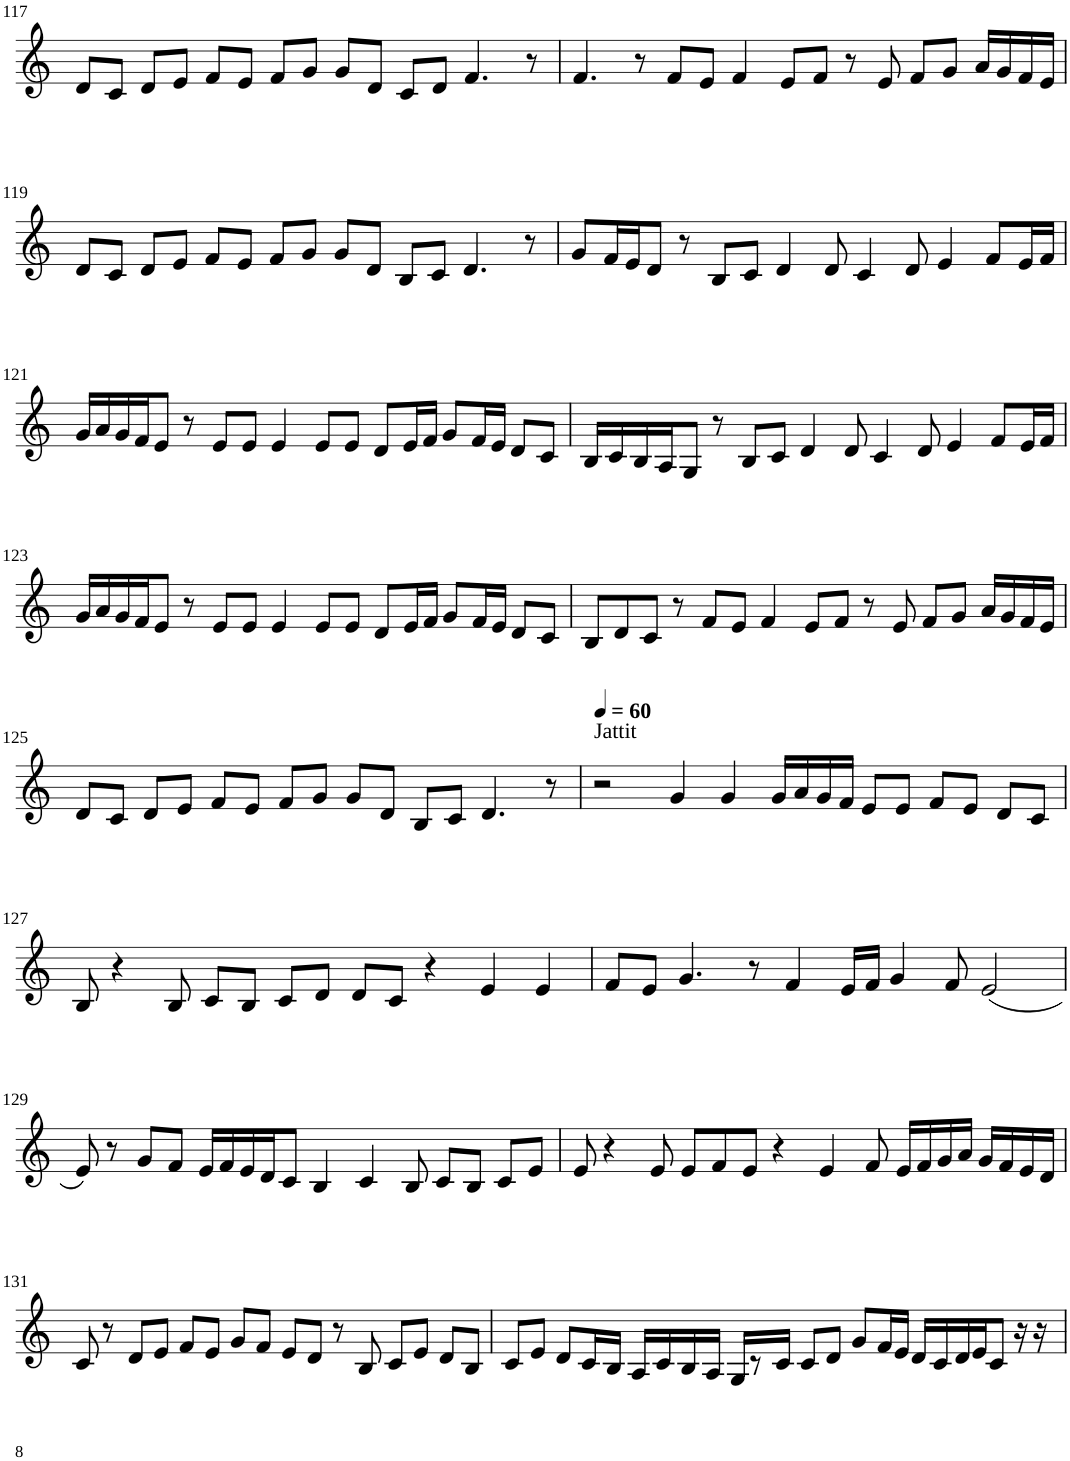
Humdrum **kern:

**kern
*part1
*staff1
*I"Violin
!!LO:PB:g=z
*clefG2
*k[]
*M8/4
=117
8d/L
8c/J
8d/L
8e/J
8f/L
8e/J
8f/L
8g/J
8g/L
8d/J
8c/L
8d/J
4.f/
8r
=118
4.f/
8r
8f/L
8e/J
4f/
8e/L
8f/J
8r
8e/
8f/L
8g/J
16a/LL
16g/
16f/
16e/JJ
!!LO:LB:g=z
=119
8d/L
8c/J
8d/L
8e/J
8f/L
8e/J
8f/L
8g/J
8g/L
8d/J
8B/L
8c/J
4.d/
8r
=120
8g/L
16f/L
16e/J
8d/J
8r
8B/L
8c/J
4d/
8d/
4c/
8d/
4e/
8f/L
16e/L
16f/JJ
!!LO:LB:g=z
=121
16g/LL
16a/
16g/
16f/J
8e/J
8r
8e/L
8e/J
4e/
8e/L
8e/J
8d/L
16e/L
16f/JJ
8g/L
16f/L
16e/JJ
8d/L
8c/J
=122
16B/LL
16c/
16B/
16A/J
8G/J
8r
8B/L
8c/J
4d/
8d/
4c/
8d/
4e/
8f/L
16e/L
16f/JJ
!!LO:LB:g=z
=123
16g/LL
16a/
16g/
16f/J
8e/J
8r
8e/L
8e/J
4e/
8e/L
8e/J
8d/L
16e/L
16f/JJ
8g/L
16f/L
16e/JJ
8d/L
8c/J
=124
8B/L
8d/
8c/J
8r
8f/L
8e/J
4f/
8e/L
8f/J
8r
8e/
8f/L
8g/J
16a/LL
16g/
16f/
16e/JJ
!!LO:LB:g=z
=125
8d/L
8c/J
8d/L
8e/J
8f/L
8e/J
8f/L
8g/J
8g/L
8d/J
8B/L
8c/J
4.d/
8r
=126
*MM60
!LO:TX:a:t=Jattit
2r
4g/
4g/
16g/LL
16a/
16g/
16f/JJ
8e/L
8e/J
8f/L
8e/J
8d/L
8c/J
!!LO:LB:g=z
=127
8B/
4r
8B/
8c/L
8B/J
8c/L
8d/J
8d/L
8c/J
4r
4e/
4e/
=128
8f/L
8e/J
4.g/
8r
4f/
16e/LL
16f/JJ
4g/
8f/
(2e/
!!LO:LB:g=z
=129
8e/)
8r
8g/L
8f/J
16e/LL
16f/
16e/
16d/J
8c/J
4B/
4c/
8B/
8c/L
8B/J
8c/L
8e/J
=130
8e/
4r
8e/
8e/L
8f/
8e/J
4r
4e/
8f/
16e/LL
16f/
16g/
16a/JJ
16g/LL
16f/
16e/
16d/JJ
!!LO:LB:g=z
=131
8c/
8r
8d/L
8e/J
8f/L
8e/J
8g/L
8f/J
8e/L
8d/J
8r
8B/
8c/L
8e/J
8d/L
8B/J
=132
8c/L
8e/J
8d/L
16c/L
16B/JJ
16A/LL
16c/
16B/
16A/JJ
16G/KL
8r
16c/Jk
8c/L
8d/J
8g/L
16f/L
16e/JJ
16d/LL
16c/
16d/
16e/J
8c/J
16r
16r
=
*-
